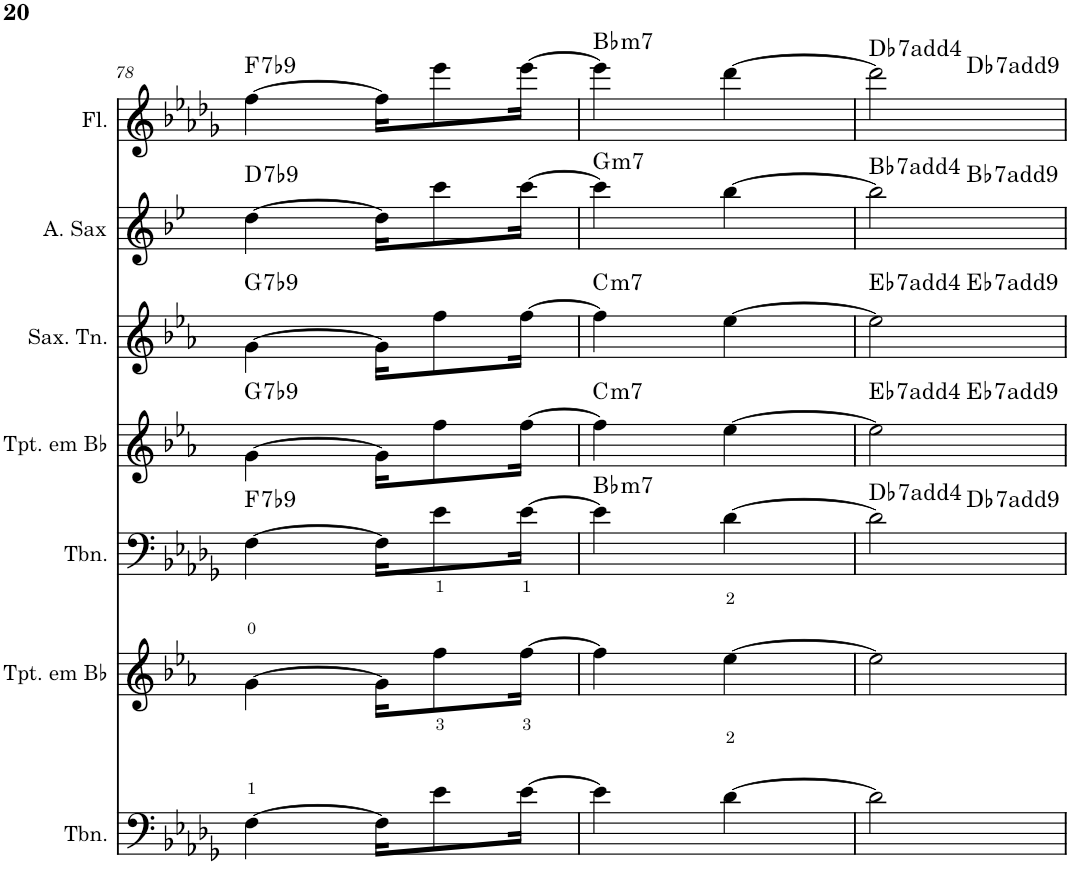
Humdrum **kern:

**kern	**kern	**kern	**harte	**kern	**harte	**kern	**harte	**kern	**harte	**kern	**harte
*part7	*part6	*part5	*part5	*part4	*part4	*part3	*part3	*part2	*part2	*part1	*part1
*staff7	*staff6	*staff5	*	*staff4	*	*staff3	*	*staff2	*	*staff1	*
*I"Trombone	*I"Trompete em Bb	*I"Trombone	*	*I"Trompete em Bb	*	*I"Saxofone Tenor	*	*I"Saxofone Alto	*	*I"Flauta Transversal	*
*I'Tbn.	*I'Tpt. em Bb	*I'Tbn.	*	*I'Tpt. em Bb	*	*I'Sax. Tn.	*	*	*	*I'Fl.	*
!!LO:PB:g=z
*clefF4	*clefG2	*clefF4	*	*clefG2	*	*clefG2	*	*clefG2	*	*clefG2	*
*	*Trd1c2	*	*	*Trd1c2	*	*Trd8c14	*	*Trd5c9	*	*	*
*k[b-e-a-d-g-]	*k[b-e-a-]	*k[b-e-a-d-g-]	*	*k[b-e-a-]	*	*k[b-e-a-]	*	*k[b-e-]	*	*k[b-e-a-d-g-]	*
*b-:	*c:	*b-:	*	*c:	*	*c:	*	*g:	*	*b-:	*
*M2/4	*M2/4	*M2/4	*	*M2/4	*	*M2/4	*	*M2/4	*	*M2/4	*
=78	=78	=78	=78	=78	=78	=78	=78	=78	=78	=78	=78
!	!	!	!LO:H:kt=7	!	!LO:H:kt=7	!	!LO:H:kt=7	!	!LO:H:kt=7	!	!LO:H:kt=7
[4F\	[4g\	[4F\	F:7(b9)	[4g\	G:7(b9)	[4g\	G:7(b9)	[4dd\	D:7(b9)	[4ff\	F:7(b9)
16F\KL]	16g\KL]	16F\KL]	.	16g\KL]	.	16g\KL]	.	16dd\KL]	.	16ff\KL]	.
8e-\	8ff\	8e-\	.	8ff\	.	8ff\	.	8ccc\	.	8eee-\	.
[16e-\Jk	[16ff\Jk	[16e-\Jk	.	[16ff\Jk	.	[16ff\Jk	.	[16ccc\Jk	.	[16eee-\Jk	.
=79	=79	=79	=79	=79	=79	=79	=79	=79	=79	=79	=79
!	!	!	!LO:H:kt=m7	!	!LO:H:kt=m7	!	!LO:H:kt=m7	!	!LO:H:kt=m7	!	!LO:H:kt=m7
4e-\]	4ff\]	4e-\]	Bb:min7	4ff\]	C:min7	4ff\]	C:min7	4ccc\]	G:min7	4eee-\]	Bb:min7
[4d-\	[4ee-\	[4d-\	.	[4ee-\	.	[4ee-\	.	[4bb-\	.	[4ddd-\	.
=80	=80	=80	=80	=80	=80	=80	=80	=80	=80	=80	=80
!	!	!	!LO:H:kt=7	!	!LO:H:kt=7	!	!LO:H:kt=7	!	!LO:H:kt=7	!	!LO:H:kt=7
*	*	*^	*	*^	*	*^	*	*^	*	*^	*
2d-\]	2ee-\]	2d-\]	4ryy	Db:7(4)	2ee-\]	4ryy	Eb:7(4)	2ee-\]	4ryy	Eb:7(4)	2bb-\]	4ryy	Bb:7(4)	2ddd-\]	4ryy	Db:7(4)
!	!	!	!	!LO:H:kt=7	!	!	!LO:H:kt=7	!	!	!LO:H:kt=7	!	!	!LO:H:kt=7	!	!	!LO:H:kt=7
.	.	.	4ryy	Db:7(9)	.	4ryy	Eb:7(9)	.	4ryy	Eb:7(9)	.	4ryy	Bb:7(9)	.	4ryy	Db:7(9)
*	*	*v	*v	*	*	*	*	*v	*v	*	*v	*v	*	*v	*v	*
*	*	*	*	*v	*v	*	*	*	*	*	*	*
=	=	=	=	=	=	=	=	=	=	=	=
*-	*-	*-	*-	*-	*-	*-	*-	*-	*-	*-	*-
